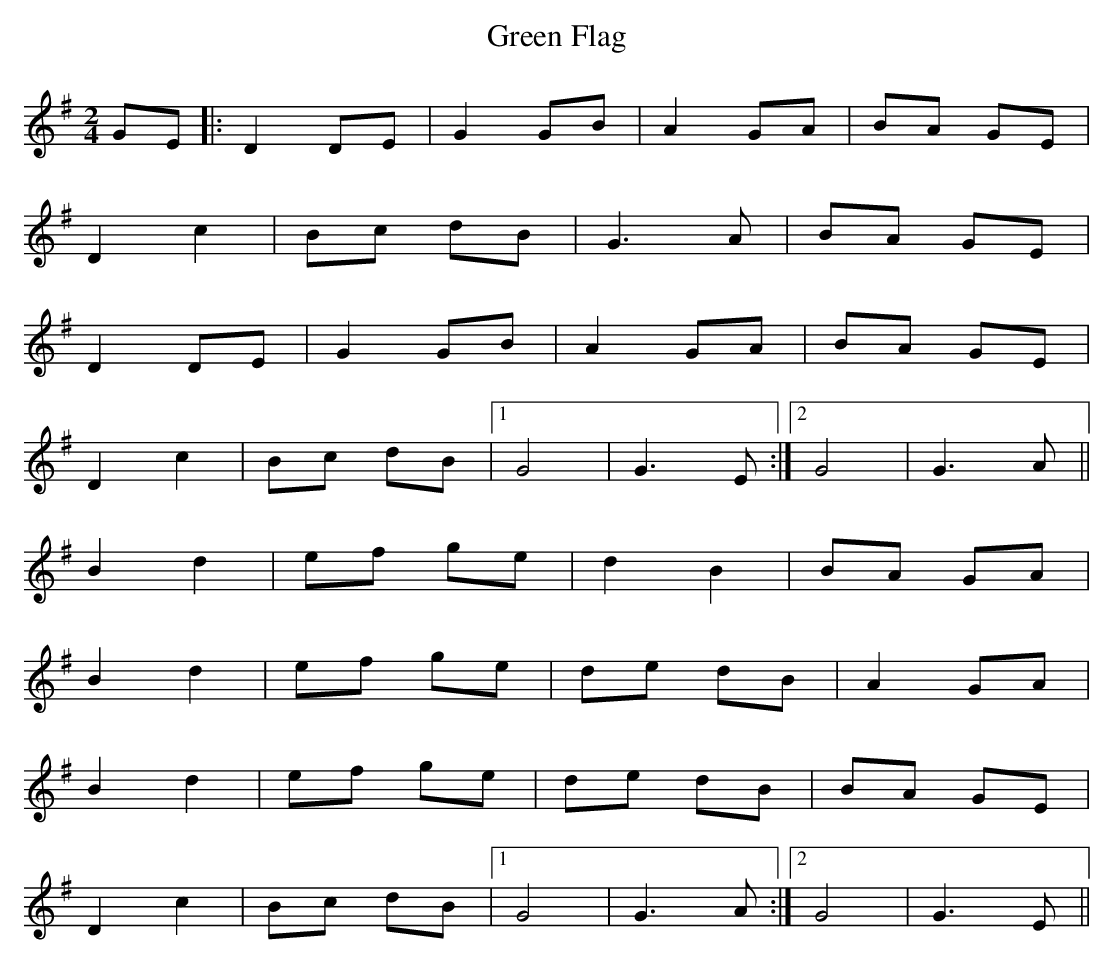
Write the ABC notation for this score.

X:1
T: Green Flag
L: 1/8
M: 2/4
K: G
GE |: D2 DE | G2 GB | A2 GA | BA GE |
D2 c2 | Bc dB | G3 A | BA GE |
D2 DE | G2 GB | A2 GA | BA GE |
D2 c2 | Bc dB |1 G4 | G3 E :|2 G4 | G3 A ||
B2 d2 | ef ge | d2 B2 | BA GA |
B2 d2 | ef ge | de dB | A2 GA |
B2 d2 | ef ge | de dB | BA GE |
D2 c2 | Bc dB |1 G4 | G3 A :|2 G4 | G3 E ||
